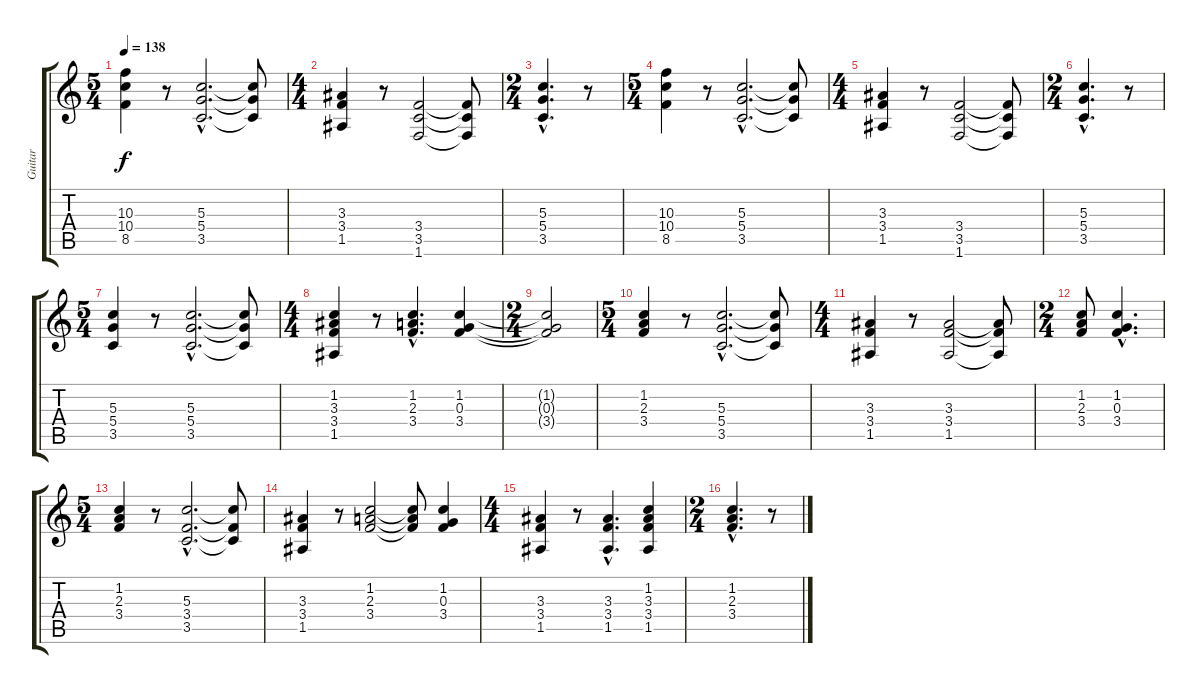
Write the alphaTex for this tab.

\track ("Guitar" "Guitar") {instrument distortionguitar}
\staff {score tabs}
\tuning (E4 B3 G3 D3 A2 E2) {hide}
\ts (5 4)
\tempo 138
\clef g2
\ks c
(10.3 10.4 8.5).4{dy f instrument distortionguitar} r.8 (5.3{hac} 5.4{hac} 3.5{hac}).2{d} (5.3{t} 5.4{t} 3.5{t}).8 |
\ts (4 4)
(3.3 3.4 1.5).4 r.8 (3.4 3.5 1.6).2 (3.4{t} 3.5{t} 1.6{t}).8 |
\ts (2 4)
(5.3{hac} 5.4{hac} 3.5{hac}).4{d} r.8 |
\ts (5 4)
(10.3 10.4 8.5).4 r.8 (5.3{hac} 5.4{hac} 3.5{hac}).2{d} (5.3{t} 5.4{t} 3.5{t}).8 |
\ts (4 4)
(3.3 3.4 1.5).4 r.8 (3.4 3.5 1.6).2 (3.4{t} 3.5{t} 1.6{t}).8 |
\ts (2 4)
(5.3{hac} 5.4{hac} 3.5{hac}).4{d} r.8 |
\ts (5 4)
(5.3 5.4 3.5).4 r.8 (5.3{hac} 5.4{hac} 3.5{hac}).2{d} (5.3{t} 5.4{t} 3.5{t}).8 |
\ts (4 4)
(1.2 3.3 3.4 1.5).4 r.8 (1.2{hac} 2.3{hac} 3.4{hac}).4{d} (1.2 0.3 3.4).4 |
\ts (2 4)
(1.2{t} 0.3{t} 3.4{t}).2 |
\ts (5 4)
(1.2 2.3 3.4).4 r.8 (5.3{hac} 5.4{hac} 3.5{hac}).2{d} (5.3{t} 5.4{t} 3.5{t}).8 |
\ts (4 4)
(3.3 3.4 1.5).4 r.8 (3.3 3.4 1.5).2 (3.3{t} 3.4{t} 1.5{t}).8 |
\ts (2 4)
(1.2 2.3 3.4).8 (1.2{hac} 0.3{hac} 3.4{hac}).4{d} |
\ts (5 4)
(1.2 2.3 3.4).4 r.8 (5.3{hac} 3.4{hac} 3.5{hac}).2{d} (5.3{t} 3.4{t} 3.5{t}).8 |
(3.3 3.4 1.5).4 r.8 (1.2 2.3 3.4).2 (1.2{t} 2.3{t} 3.4{t}).8 (1.2 0.3 3.4).4 |
\ts (4 4)
(3.3 3.4 1.5).4 r.8 (3.3{hac} 3.4{hac} 1.5{hac}).4{d} (1.2 3.3 3.4 1.5).4 |
\ts (2 4)
(1.2{hac} 2.3{hac} 3.4{hac}).4{d} r.8
